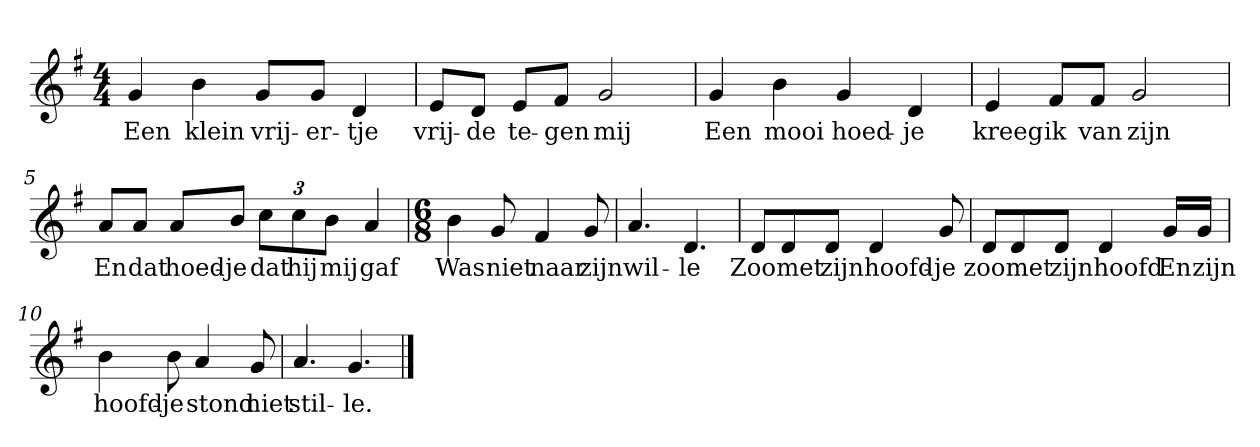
**kern	**text
*part1	*part1
*staff1	*staff1
*clefG2	*
*k[f#]	*
*G:	*
*M4/4	*
*MM120	*
=1	=1
4g	Een
4b	klein
8g/L	vrij-
8g/J	-er-
4d	-tje
=2	=2
8e/L	vrij-
8d/J	-de
8e/L	te-
8f#/J	-gen
2g	mij
=3	=3
4g	Een
4b	mooi
4g	hoed-
4d	-je
=4	=4
4e	kreeg
8f#/L	ik
8f#/J	van
2g	zijn
=5	=5
8a/L	En
8a/J	dat
8a/L	hoed-
8b/J	-je
12cc\L	dat
12cc\	hij
12b\J	mij
4a	gaf
=6	=6
*M6/8	*
4b	Was
8g	niet
4f#	naar
8g	zijn
=7	=7
4.a	wil-
4.d	-le
=8	=8
8d/L	Zoo
8d/	met
8d/J	zijn
4d	hoofd-
8g	-je
=9	=9
8d/L	zoo
8d/	met
8d/J	zijn
4d	hoofd
16g/LL	En
16g/JJ	zijn
=10	=10
4b	hoofd-
8b	-je
4a	stond
8g	niet
=11	=11
4.a	stil-
4.g	-le.
==	==
*-	*-
